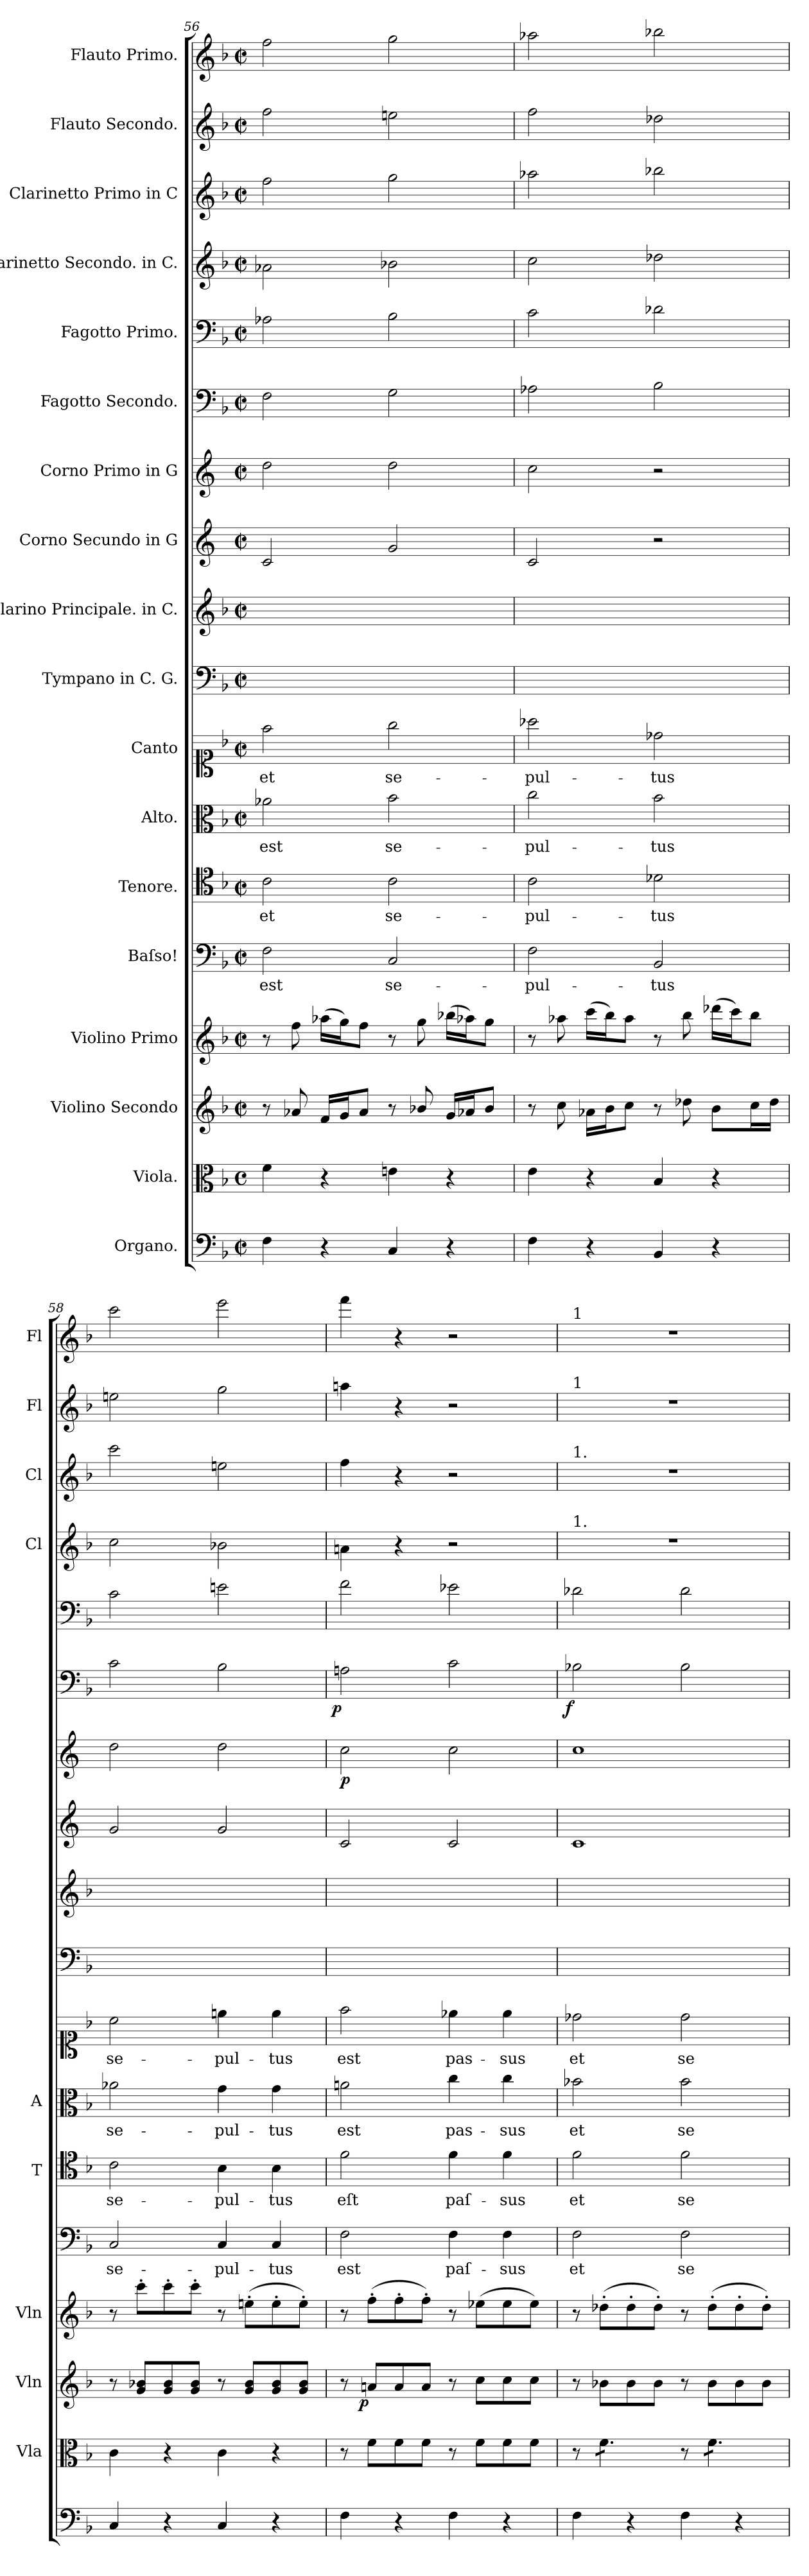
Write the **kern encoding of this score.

**kern	**dynam	**kern	**kern	**dynam	**kern	**kern	**text	**kern	**text	**kern	**text	**kern	**text	**kern	**kern	**kern	**kern	**dynam	**kern	**dynam	**kern	**kern	**kern	**kern	**kern
*part18	*part18	*part17	*part16	*part16	*part15	*part14	*part14	*part13	*part13	*part12	*part12	*part11	*part11	*part10	*part9	*part8	*part7	*part7	*part6	*part6	*part5	*part4	*part3	*part2	*part1
*staff18	*staff18	*staff17	*staff16	*staff16	*staff15	*staff14	*staff14	*staff13	*staff13	*staff12	*staff12	*staff11	*staff11	*staff10	*staff9	*staff8	*staff7	*staff7	*staff6	*staff6	*staff5	*staff4	*staff3	*staff2	*staff1
*I"Organo.	*	*I"Viola.	*I"Violino Secondo	*	*I"Violino Primo	*I"Baſso!	*	*I"Tenore.	*	*I"Alto.	*	*I"Canto	*	*I"Tympano in C. G.	*I"Clarino Principale. in C.	*I"Corno Secundo in G	*I"Corno Primo in G	*	*I"Fagotto Secondo.	*	*I"Fagotto Primo.	*I"Clarinetto Secondo. in C.	*I"Clarinetto Primo in C	*I"Flauto Secondo.	*I"Flauto Primo.
*	*	*I'Vla	*I'Vln	*	*I'Vln	*	*	*I'T	*	*I'A	*	*	*	*	*	*	*	*	*	*	*	*I'Cl	*I'Cl	*I'Fl	*I'Fl
*clefF4	*	*clefC3	*clefG2	*	*clefG2	*clefF4	*	*clefC4	*	*clefC3	*	*clefC1	*	*clefF4	*clefG2	*clefG2	*clefG2	*	*clefF4	*	*clefF4	*clefG2	*clefG2	*clefG2	*clefG2
*	*	*	*	*	*	*	*	*	*	*	*	*	*	*	*	*ITrd4c7	*ITrd4c7	*	*	*	*	*	*	*	*
*k[b-]	*	*k[b-]	*k[b-]	*	*k[b-]	*k[b-]	*	*k[b-]	*	*k[b-]	*	*k[b-]	*	*k[b-]	*k[b-]	*k[b-]	*k[b-]	*	*k[b-]	*	*k[b-]	*k[b-]	*k[b-]	*k[b-]	*k[b-]
*F:	*	*F:	*F:	*	*F:	*F:	*	*F:	*	*F:	*	*F:	*	*F:	*F:	*F:	*F:	*	*F:	*	*F:	*F:	*F:	*F:	*F:
*M2/2	*	*M2/2	*M2/2	*	*M2/2	*M2/2	*	*M2/2	*	*M2/2	*	*M2/2	*	*M2/2	*M2/2	*M2/2	*M2/2	*	*M2/2	*	*M2/2	*M2/2	*M2/2	*M2/2	*M2/2
*met(c|)	*	*met(c)	*met(c|)	*	*met(c|)	*met(c|)	*	*met(c|)	*	*met(c|)	*	*met(c|)	*	*met(c|)	*met(c|)	*met(c|)	*met(c|)	*	*met(c|)	*	*met(c|)	*met(c|)	*met(c|)	*met(c|)	*met(c|)
=56	=56	=56	=56	=56	=56	=56	=56	=56	=56	=56	=56	=56	=56	=56	=56	=56	=56	=56	=56	=56	=56	=56	=56	=56	=56
4F\	.	4f\	8r	.	8r	2F\	est	2c\	et	2a-X\	est	2ff\	et	1ryy	1ryy	2F/	2g\	.	2F\	.	2A-X\	2a-X\	2ff\	2ff\	2ff\
.	.	.	8a-X/	.	8ff\	.	.	.	.	.	.	.	.	.	.	.	.	.	.	.	.	.	.	.	.
4r	.	4r	16f/LL	.	(16aa-X\LL	.	.	.	.	.	.	.	.	.	.	.	.	.	.	.	.	.	.	.	.
.	.	.	16g/J	.	16gg\J)	.	.	.	.	.	.	.	.	.	.	.	.	.	.	.	.	.	.	.	.
.	.	.	8a-/J	.	8ff\J	.	.	.	.	.	.	.	.	.	.	.	.	.	.	.	.	.	.	.	.
4C/	.	4en\	8r	.	8r	2C/	se-	2c\	se-	2b-\	se-	2gg\	se-	.	.	2c/	2g\	.	2G\	.	2B-\	2b-X\	2gg\	2een\	2gg\
.	.	.	8b-X/	.	8gg\	.	.	.	.	.	.	.	.	.	.	.	.	.	.	.	.	.	.	.	.
4r	.	4r	16g/LL	.	(16bb-X\LL	.	.	.	.	.	.	.	.	.	.	.	.	.	.	.	.	.	.	.	.
.	.	.	16a-X/J	.	16aa-X\J)	.	.	.	.	.	.	.	.	.	.	.	.	.	.	.	.	.	.	.	.
.	.	.	8b-/J	.	8gg\J	.	.	.	.	.	.	.	.	.	.	.	.	.	.	.	.	.	.	.	.
=57	=57	=57	=57	=57	=57	=57	=57	=57	=57	=57	=57	=57	=57	=57	=57	=57	=57	=57	=57	=57	=57	=57	=57	=57	=57
4F\	.	4e\	8r	.	8r	2F\	-pul-	2c\	-pul-	2cc\	-pul-	2aa-X\	-pul-	1ryy	1ryy	2F/	2f\	.	2A-X\	.	2c\	2cc\	2aa-X\	2ff\	2aa-X\
.	.	.	8cc\	.	8aa-X\	.	.	.	.	.	.	.	.	.	.	.	.	.	.	.	.	.	.	.	.
4r	.	4r	16a-X\LL	.	(16ccc\LL	.	.	.	.	.	.	.	.	.	.	.	.	.	.	.	.	.	.	.	.
.	.	.	16b-\J	.	16bb-\J)	.	.	.	.	.	.	.	.	.	.	.	.	.	.	.	.	.	.	.	.
.	.	.	8cc\J	.	8aa-\J	.	.	.	.	.	.	.	.	.	.	.	.	.	.	.	.	.	.	.	.
4BB-/	.	4B-/	8r	.	8r	2BB-/	-tus	2d-X\	-tus	2b-\	-tus	2dd-X\	-tus	.	.	2r	2r	.	2B-\	.	2d-X\	2dd-X\	2bb-X\	2dd-X\	2bb-X\
.	.	.	8dd-X\	.	8bb-\	.	.	.	.	.	.	.	.	.	.	.	.	.	.	.	.	.	.	.	.
4r	.	4r	8b-\L	.	(16ddd-X\LL	.	.	.	.	.	.	.	.	.	.	.	.	.	.	.	.	.	.	.	.
.	.	.	.	.	16ccc\J)	.	.	.	.	.	.	.	.	.	.	.	.	.	.	.	.	.	.	.	.
.	.	.	16cc\L	.	8bb-\J	.	.	.	.	.	.	.	.	.	.	.	.	.	.	.	.	.	.	.	.
.	.	.	16dd-\JJ	.	.	.	.	.	.	.	.	.	.	.	.	.	.	.	.	.	.	.	.	.	.
=58	=58	=58	=58	=58	=58	=58	=58	=58	=58	=58	=58	=58	=58	=58	=58	=58	=58	=58	=58	=58	=58	=58	=58	=58	=58
!	!	!	!	!	!	!	!LO:LY:i	!	!	!	!	!	!	!	!	!	!	!	!	!	!	!	!	!	!
4C/	.	4c\	8r	.	8r	2C/	se-	2c\	se-	2a-X\	se-	2cc\	se-	1ryy	1ryy	2c/	2g\	.	2c\	.	2c\	2cc\	2ccc\	2een\	2ccc\
.	.	.	8g/ 8b-X/L	.	8ccc'\L	.	.	.	.	.	.	.	.	.	.	.	.	.	.	.	.	.	.	.	.
4r	.	4r	8g/ 8b-/	.	8ccc'\	.	.	.	.	.	.	.	.	.	.	.	.	.	.	.	.	.	.	.	.
.	.	.	8g/ 8b-/J	.	8ccc'\J	.	.	.	.	.	.	.	.	.	.	.	.	.	.	.	.	.	.	.	.
!	!	!	!	!	!	!	!LO:LY:i	!	!	!	!	!	!	!	!	!	!	!	!	!	!	!	!	!	!
4C/	.	4c\	8r	.	8r	4C/	-pul-	4B-\	-pul-	4g\	-pul-	4een\	-pul-	.	.	2c/	2g\	.	2B-\	.	2en\	2b-X\	2een\	2gg\	2eee\
.	.	.	8g/ 8b-/L	.	(8een'\L	.	.	.	.	.	.	.	.	.	.	.	.	.	.	.	.	.	.	.	.
!	!	!	!	!	!	!	!LO:LY:i	!	!	!	!	!	!	!	!	!	!	!	!	!	!	!	!	!	!
4r	.	4r	8g/ 8b-/	.	8ee'\	4C/	-tus	4B-\	-tus	4g\	-tus	4ee\	-tus	.	.	.	.	.	.	.	.	.	.	.	.
.	.	.	8g/ 8b-/J	.	8ee'\J)	.	.	.	.	.	.	.	.	.	.	.	.	.	.	.	.	.	.	.	.
=59	=59	=59	=59	=59	=59	=59	=59	=59	=59	=59	=59	=59	=59	=59	=59	=59	=59	=59	=59	=59	=59	=59	=59	=59	=59
!	!LO:DY:b	!	!	!	!	!	!	!	!	!	!	!	!	!	!	!	!	!	!	!LO:DY:b:rj	!	!	!	!	!
4F\	pia	8r	8r	.	8r	2F\	est	2f\	eſt	2an\	est	2ff\	est	1ryy	1ryy	2F/	2f\	p	2An\	p	2f\	4an\	4ff\	4aan\	4fff\
!	!	!	!	!LO:DY:b:rj	!	!	!	!	!	!	!	!	!	!	!	!	!	!	!	!	!	!	!	!	!
.	.	8f\L	8an/L	p	(8ff'\L	.	.	.	.	.	.	.	.	.	.	.	.	.	.	.	.	.	.	.	.
4r	.	8f\	8a/	.	8ff'\	.	.	.	.	.	.	.	.	.	.	.	.	.	.	.	.	4r	4r	4r	4r
.	.	8f\J	8a/J	.	8ff'\J)	.	.	.	.	.	.	.	.	.	.	.	.	.	.	.	.	.	.	.	.
4F\	.	8r	8r	.	8r	4F\	paſ-	4f\	paſ-	4cc\	pas-	4ee-X\	pas-	.	.	2F/	2f\	.	2c\	.	2e-X\	2r	2r	2r	2r
.	.	8f\L	8cc\L	.	(8ee-X\L	.	.	.	.	.	.	.	.	.	.	.	.	.	.	.	.	.	.	.	.
4r	.	8f\	8cc\	.	8ee-\	4F\	-sus	4f\	-sus	4cc\	-sus	4ee-\	-sus	.	.	.	.	.	.	.	.	.	.	.	.
.	.	8f\J	8cc\J	.	8ee-\J)	.	.	.	.	.	.	.	.	.	.	.	.	.	.	.	.	.	.	.	.
=60	=60	=60	=60	=60	=60	=60	=60	=60	=60	=60	=60	=60	=60	=60	=60	=60	=60	=60	=60	=60	=60	=60	=60	=60	=60
!	!	!	!	!	!	!	!	!	!	!	!	!	!	!	!	!	!	!	!	!	!	!	!	!	!LO:TX:a:t=1
!	!	!	!	!	!	!	!	!	!	!	!	!	!	!	!	!	!	!	!	!	!	!	!	!LO:TX:a:t=1	!
!	!	!	!	!	!	!	!	!	!	!	!	!	!	!	!	!	!	!	!	!	!	!	!LO:TX:a:t=1.	!	!
!	!	!	!	!	!	!	!	!	!	!	!	!	!	!	!	!	!	!	!	!	!	!LO:TX:a:t=1.	!	!	!
!	!	!	!	!	!	!	!	!	!	!	!	!	!	!	!	!	!	!	!	!LO:DY:b:rj	!	!	!	!	!
4F\	.	8r	8r	.	8r	2F\	et	2f\	et	2b-X\	et	2dd-X\	et	1ryy	1ryy	1F	1f	.	2B-X\	f	2d-X\	1r	1r	1r	1r
*	*	*tremolo	*	*	*	*	*	*	*	*	*	*	*	*	*	*	*	*	*	*	*	*	*	*	*
.	.	8f\L	8b-X\L	.	(8dd-X'\L	.	.	.	.	.	.	.	.	.	.	.	.	.	.	.	.	.	.	.	.
4r	.	8f\	8b-\	.	8dd-'\	.	.	.	.	.	.	.	.	.	.	.	.	.	.	.	.	.	.	.	.
.	.	8f\J	8b-\J	.	8dd-'\J)	.	.	.	.	.	.	.	.	.	.	.	.	.	.	.	.	.	.	.	.
4F\	.	8r	8r	.	8r	2F\	se-	2f\	se-	2b-\	se-	2dd-\	se-	.	.	.	.	.	2B-\	.	2d-\	.	.	.	.
.	.	8f\L	8b-\L	.	(8dd-'\L	.	.	.	.	.	.	.	.	.	.	.	.	.	.	.	.	.	.	.	.
4r	.	8f\	8b-\	.	8dd-'\	.	.	.	.	.	.	.	.	.	.	.	.	.	.	.	.	.	.	.	.
.	.	8f\J	8b-\J	.	8dd-'\J)	.	.	.	.	.	.	.	.	.	.	.	.	.	.	.	.	.	.	.	.
*	*	*Xtremolo	*	*	*	*	*	*	*	*	*	*	*	*	*	*	*	*	*	*	*	*	*	*	*
=	=	=	=	=	=	=	=	=	=	=	=	=	=	=	=	=	=	=	=	=	=	=	=	=	=
*-	*-	*-	*-	*-	*-	*-	*-	*-	*-	*-	*-	*-	*-	*-	*-	*-	*-	*-	*-	*-	*-	*-	*-	*-	*-
